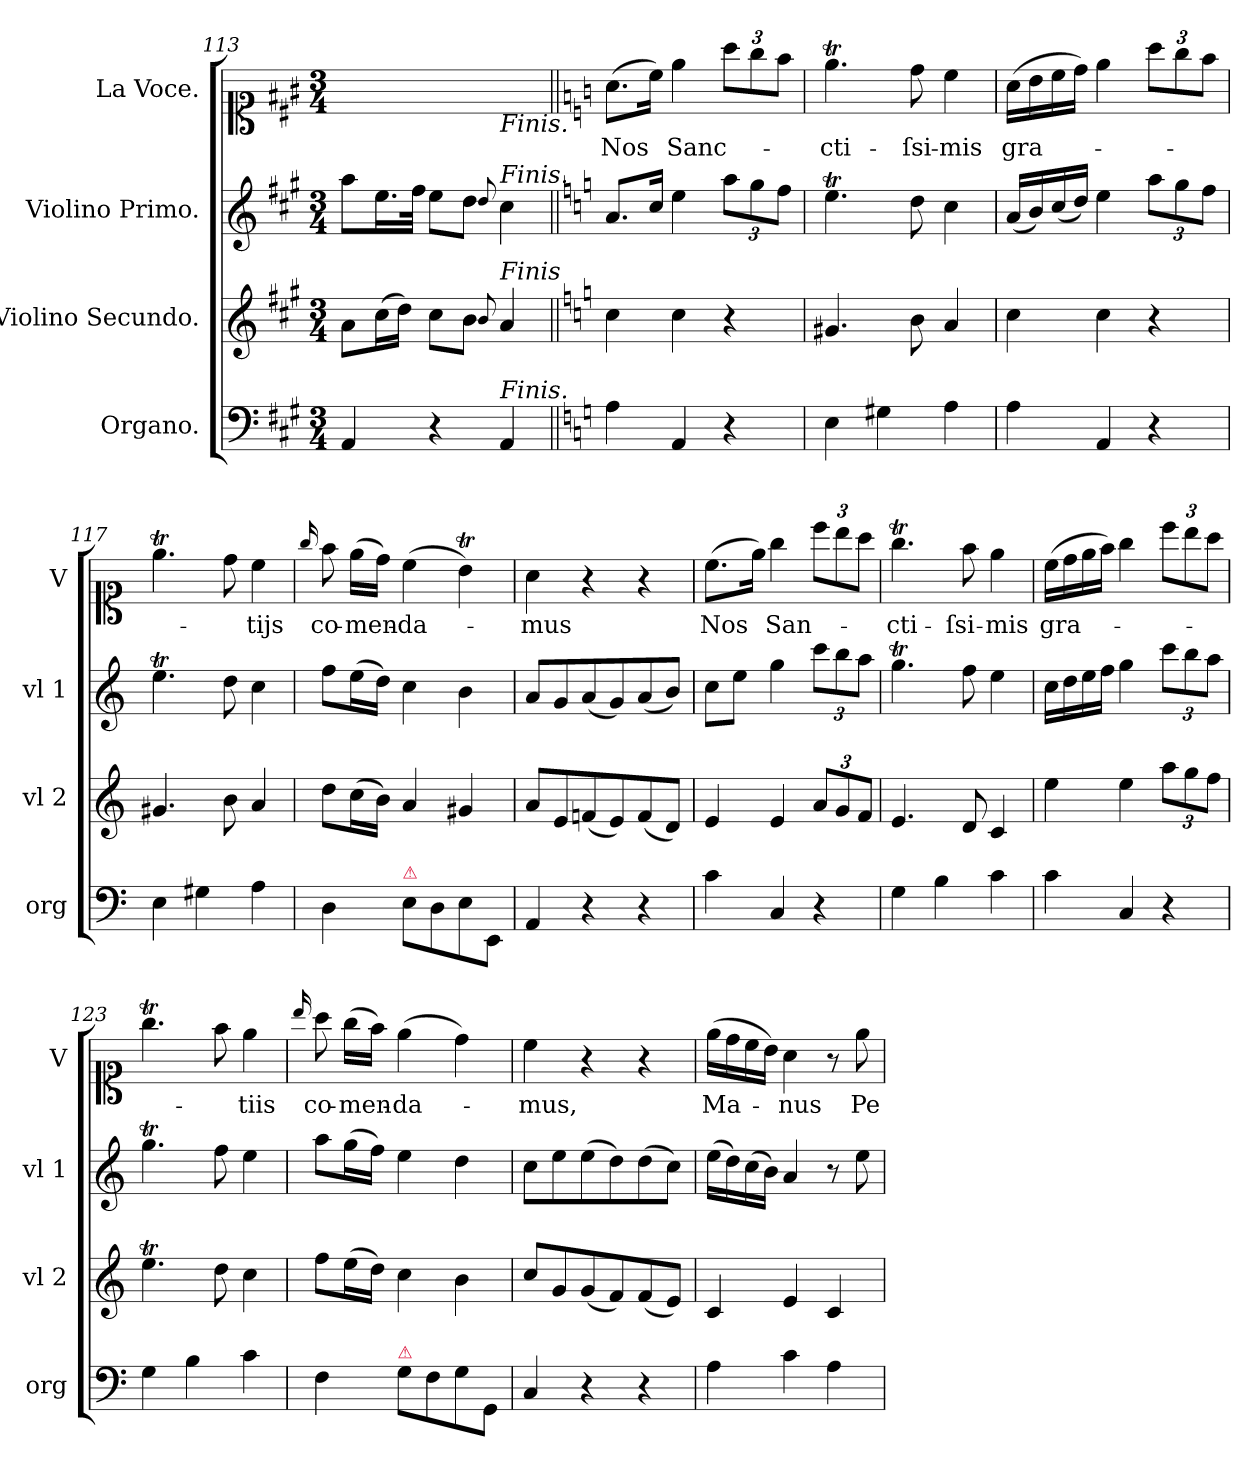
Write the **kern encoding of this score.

**kern	**dynam	**kern	**dynam	**kern	**dynam	**kern	**text
*part4	*part4	*part3	*part3	*part2	*part2	*part1	*part1
*staff4	*staff4	*staff3	*staff3	*staff2	*staff2	*staff1	*staff1
*I"Organo.	*	*I"Violino Secundo.	*	*I"Violino Primo.	*	*I"La Voce.	*
*I'org	*	*I'vl 2	*	*I'vl 1	*	*I'V	*
*clefF4	*	*clefG2	*	*clefG2	*	*clefC1	*
*k[f#c#g#]	*	*k[f#c#g#]	*	*k[f#c#g#]	*	*k[f#c#g#]	*
*A:	*	*A:	*	*A:	*	*A:	*
*M3/4	*	*M3/4	*	*M3/4	*	*M3/4	*
=113	=113	=113	=113	=113	=113	=113	=113
4AA/	.	8a\L	.	8aa\L	.	2ryy	.
.	.	(16cc#\L	.	16.ee\L	.	.	.
.	.	16dd\JJ)	.	.	.	.	.
.	.	.	.	32ff#\JJk	.	.	.
4r	.	8cc#\L	.	8ee\L	.	.	.
.	.	8b\J	.	8dd\J	.	.	.
.	.	8qqb/	.	8qqdd/	.	.	.
!	!	!	!	!	!	!LO:TX:b:i:t=Finis.	!
!	!	!	!	!LO:TX:a:i:t=Finis.	!	!	!
!	!	!LO:TX:a:i:t=Finis	!	!	!	!	!
!LO:TX:a:i:t=Finis.	!	!	!	!	!	!	!
4AA/	.	4a/	.	4cc#\	.	4ryy	.
=114||	=114||	=114||	=114||	=114||	=114||	=114||	=114||
*k[]	*	*k[]	*	*k[]	*	*k[]	*
!	!LO:DY:a	!	!LO:DY:a	!	!LO:DY:a	!	!
4A\	Piano.	4cc\	piano.	8.a/L	Piano.	(8.a\L	Nos
.	.	.	.	16cc/Jk	.	16cc\Jk)	.
4AA/	.	4cc\	.	4ee\	.	4ee\	Sanc-
*	*	*	*	*Xbrackettup	*	*Xbrackettup	*
4r	.	4r	.	12aa\L	.	12aa\L	.
.	.	.	.	12gg\	.	12gg\	.
.	.	.	.	12ff\J	.	12ff\J	.
=115	=115	=115	=115	=115	=115	=115	=115
4E\	.	4.g#X/	.	4.eet\	.	4.eet\	-cti-
4G#X\	.	.	.	.	.	.	.
.	.	8b\	.	8dd\	.	8dd\	-ſsi-
4A\	.	4a/	.	4cc\	.	4cc\	-mis
=116	=116	=116	=116	=116	=116	=116	=116
4A\	.	4cc\	.	(16a/LL	.	(16a\LL	gra-
.	.	.	.	16b/)	.	16b\	.
.	.	.	.	(16cc/	.	16cc\	.
.	.	.	.	16dd/JJ)	.	16dd\JJ)	.
4AA/	.	4cc\	.	4ee\	.	4ee\	.
4r	.	4r	.	12aa\L	.	12aa\L	.
.	.	.	.	12gg\	.	12gg\	.
.	.	.	.	12ff\J	.	12ff\J	.
=117	=117	=117	=117	=117	=117	=117	=117
4E\	.	4.g#X/	.	4.eet\	.	4.eet\	.
4G#X\	.	.	.	.	.	.	.
.	.	8b\	.	8dd\	.	8dd\	.
4A\	.	4a/	.	4cc\	.	4cc\	-tijs
=118	=118	=118	=118	=118	=118	=118	=118
.	.	.	.	.	.	16qqgg/	.
4D\	.	8dd\L	.	8ff\L	.	8ff\	co-
.	.	(16cc\L	.	(16ee\L	.	(16ee\LL	-men-
.	.	16b\JJ)	.	16dd\JJ)	.	16dd\JJ)	.
!LO:TX:a:color=crimson:t=⚠	!	!	!	!	!	!	!
8E\L	.	4a/	.	4cc\	.	(4cc\	-da-
8D\	.	.	.	.	.	.	.
8E\	.	4g#X/	.	4b\	.	4bt\)	.
8EE/J	.	.	.	.	.	.	.
=119	=119	=119	=119	=119	=119	=119	=119
4AA/	.	8a/L	.	8a/L	.	4a\	-mus
!	!	!	!	!	!LO:DY:a	!	!
.	.	8e/	.	8g/	for.	.	.
!	!	!	!LO:DY:a	!	!	!	!
4r	.	(8fn/	for.	(8a/	.	4r	.
.	.	8e/)	.	8g/)	.	.	.
4r	.	(8f/	.	(8a/	.	4r	.
.	.	8d/J)	.	8b/J)	.	.	.
=120	=120	=120	=120	=120	=120	=120	=120
!	!	!	!	!	!LO:DY:a	!	!
4c\	.	4e/	pia	8cc\L	piano	(8.cc\L	Nos
.	.	.	.	8ee\J	.	.	.
.	.	.	.	.	.	16ee\Jk)	.
4C/	.	4e/	.	4gg\	.	4gg\	San-
4r	.	12a/L	.	12ccc\L	.	12ccc\L	.
.	.	12g/	.	12bb\	.	12bb\	.
.	.	12f/J	.	12aa\J	.	12aa\J	.
=121	=121	=121	=121	=121	=121	=121	=121
4G\	.	4.e/	.	4.ggT\	.	4.ggT\	-cti-
4B\	.	.	.	.	.	.	.
.	.	8d/	.	8ff\	.	8ff\	-ſsi-
4c\	.	4c/	.	4ee\	.	4ee\	-mis
=122	=122	=122	=122	=122	=122	=122	=122
4c\	.	4ee\	.	16cc\LL	.	(16cc\LL	gra-
.	.	.	.	16dd\	.	16dd\	.
.	.	.	.	16ee\	.	16ee\	.
.	.	.	.	16ff\JJ	.	16ff\JJ)	.
4C/	.	4ee\	.	4gg\	.	4gg\	.
4r	.	12aa\L	.	12ccc\L	.	12ccc\L	.
.	.	12gg\	.	12bb\	.	12bb\	.
.	.	12ff\J	.	12aa\J	.	12aa\J	.
=123	=123	=123	=123	=123	=123	=123	=123
4G\	.	4.eet\	.	4.ggT\	.	4.ggT\	.
4B\	.	.	.	.	.	.	.
.	.	8dd\	.	8ff\	.	8ff\	.
4c\	.	4cc\	.	4ee\	.	4ee\	-tiis
=124	=124	=124	=124	=124	=124	=124	=124
.	.	.	.	.	.	16qqbb/	.
4F\	.	8ff\L	.	8aa\L	.	8aa\	co-
.	.	(16ee\L	.	(16gg\L	.	(16gg\LL	-men-
.	.	16dd\JJ)	.	16ff\JJ)	.	16ff\JJ)	.
!LO:TX:a:color=crimson:t=⚠	!	!	!	!	!	!	!
8G\L	.	4cc\	.	4ee\	.	(4ee\	-da-
8F\	.	.	.	.	.	.	.
8G\	.	4b\	.	4dd\	.	4dd\)	.
8GG/J	.	.	.	.	.	.	.
=125	=125	=125	=125	=125	=125	=125	=125
!	!	!	!	!	!LO:DY:a	!	!
4C/	.	8cc/L	.	8cc\L	for	4cc\	-mus,
.	.	8g/	.	8ee\	.	.	.
!	!	!	!LO:DY:a	!	!	!	!
4r	.	(8g/	f&colon;	(8ee\	.	4r	.
.	.	8f/)	.	8dd\)	.	.	.
4r	.	(8f/	.	(8dd\	.	4r	.
.	.	8e/J)	.	8cc\J)	.	.	.
=126	=126	=126	=126	=126	=126	=126	=126
!	!	!	!LO:DY:a	!	!LO:DY:a	!	!
4A\	.	4c/	p&colon;	(16ee\LL	pia.	(16ee\LL	Ma-
.	.	.	.	16dd\)	.	16dd\	.
.	.	.	.	(16cc\	.	16cc\	.
.	.	.	.	16b\JJ)	.	16b\JJ)	.
4c\	.	4e/	.	4a/	.	4a\	-nus
4A\	.	4c/	.	8r	.	8r	.
.	.	.	.	8ee\	.	8ee\	Pe-
=	=	=	=	=	=	=	=
*-	*-	*-	*-	*-	*-	*-	*-
